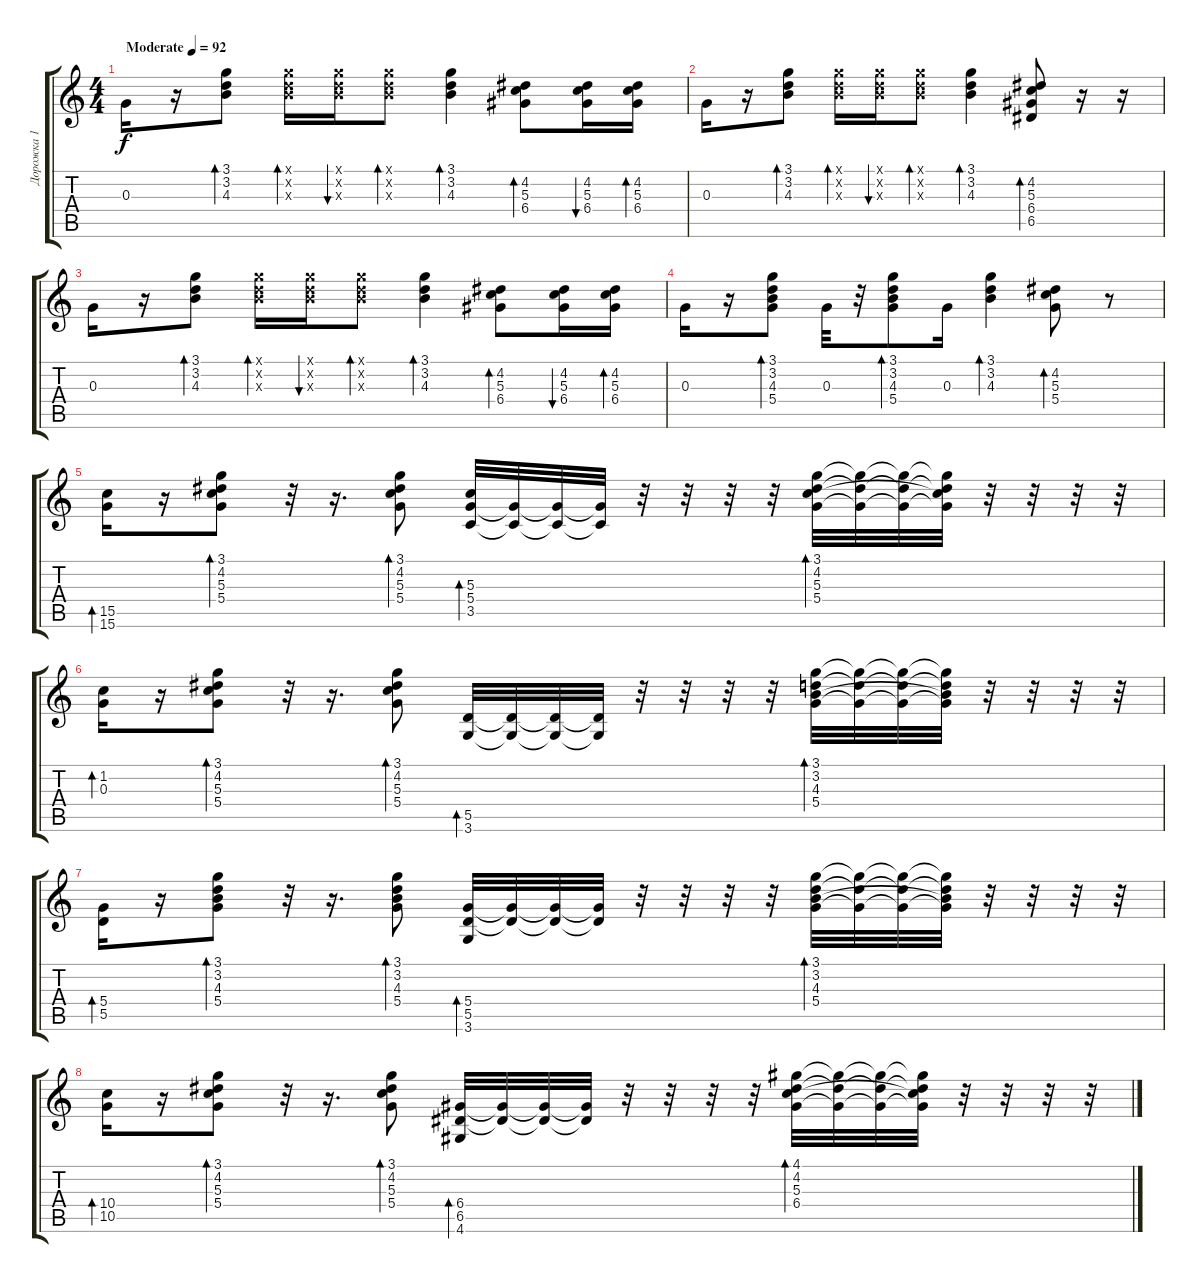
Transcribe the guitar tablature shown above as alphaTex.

\track ("Дорожка 1" "Дорожка 1") {instrument acousticguitarsteel}
\staff {score tabs}
\tuning (E4 B3 G3 D3 A2 E2) {hide}
\ts (4 4)
\tempo (92 "Moderate")
\clef g2
\ks c
0.3.16{dy f instrument acousticguitarsteel} r.16 (3.1 3.2 4.3).8{bd 120} (3.1{x} 3.2{x} 4.3{x}).16{bd 480} (3.1{x} 3.2{x} 4.3{x}).16{bu 480} (3.1{x} 3.2{x} 4.3{x}).8{bd 480} (3.1 3.2 4.3).4{bd 120} (4.2 5.3 6.4).8{bd 60} (4.2 5.3 6.4).16{bu 60} (4.2 5.3 6.4).16{bd 60} |
0.3.16 r.16 (3.1 3.2 4.3).8{bd 120} (3.1{x} 3.2{x} 4.3{x}).16{bd 480} (3.1{x} 3.2{x} 4.3{x}).16{bu 480} (3.1{x} 3.2{x} 4.3{x}).8{bd 480} (3.1 3.2 4.3).4{bd 120} (4.2 5.3 6.4 6.5).8{bd 60} r.16 r.16 |
0.3.16 r.16 (3.1 3.2 4.3).8{bd 120} (3.1{x} 3.2{x} 4.3{x}).16{bd 480} (3.1{x} 3.2{x} 4.3{x}).16{bu 480} (3.1{x} 3.2{x} 4.3{x}).8{bd 480} (3.1 3.2 4.3).4{bd 120} (4.2 5.3 6.4).8{bd 60} (4.2 5.3 6.4).16{bu 60} (4.2 5.3 6.4).16{bd 60} |
0.3.16 r.16 (3.1 3.2 4.3 5.4).8{bd 60} 0.3.32 r.32 (3.1 3.2 4.3 5.4).8{bd 60} 0.3.16 (3.1 3.2 4.3).4{bd 120} (4.2 5.3 5.4).8{bd 120} r.8 |
(15.5 15.6).16{bd 480} r.16 (3.1 4.2 5.3 5.4).8{bd 120} r.32 r.16{d} (3.1 4.2 5.3 5.4).8{bd 120} (5.3 5.4 3.5).32{bd 120} (5.4{t} 3.5{t}).32 (5.4{t} 3.5{t}).32 (5.4{t} 3.5{t}).32 r.32 r.32 r.32 r.32 (3.1 4.2 5.3 5.4).32{bd 120} (3.1{t} 4.2{t} 5.4{t}).32 (3.1{t} 4.2{t} 5.4{t}).32 (3.1{t} 4.2{t} 5.3{t} 5.4{t}).32 r.32 r.32 r.32 r.32 |
(1.2 0.3).16{bd 480} r.16 (3.1 4.2 5.3 5.4).8{bd 120} r.32 r.16{d} (3.1 4.2 5.3 5.4).8{bd 120} (5.5 3.6).32{bd 120} (5.5{t} 3.6{t}).32 (5.5{t} 3.6{t}).32 (5.5{t} 3.6{t}).32 r.32 r.32 r.32 r.32 (3.1 3.2 4.3 5.4).32{bd 120} (3.1{t} 3.2{t} 5.4{t}).32 (3.1{t} 3.2{t} 5.4{t}).32 (3.1{t} 3.2{t} 4.3{t} 5.4{t}).32 r.32 r.32 r.32 r.32 |
(5.4 5.5).16{bd 480} r.16 (3.1 3.2 4.3 5.4).8{bd 120} r.32 r.16{d} (3.1 3.2 4.3 5.4).8{bd 120} (5.4 5.5 3.6).32{bd 120} (5.4{t} 5.5{t}).32 (5.4{t} 5.5{t}).32 (5.4{t} 5.5{t}).32 r.32 r.32 r.32 r.32 (3.1 3.2 4.3 5.4).32{bd 120} (3.1{t} 3.2{t} 5.4{t}).32 (3.1{t} 3.2{t} 5.4{t}).32 (3.1{t} 3.2{t} 4.3{t} 5.4{t}).32 r.32 r.32 r.32 r.32 |
(10.4 10.5).16{bd 480} r.16 (3.1 4.2 5.3 5.4).8{bd 120} r.32 r.16{d} (3.1 4.2 5.3 5.4).8{bd 120} (6.4 6.5 4.6).32{bd 120} (6.4{t} 6.5{t}).32 (6.4{t} 6.5{t}).32 (6.4{t} 6.5{t}).32 r.32 r.32 r.32 r.32 (4.1 4.2 5.3 6.4).32{bd 120} (4.1{t} 4.2{t} 6.4{t}).32 (4.1{t} 4.2{t} 6.4{t}).32 (4.1{t} 4.2{t} 5.3{t} 6.4{t}).32 r.32 r.32 r.32 r.32
